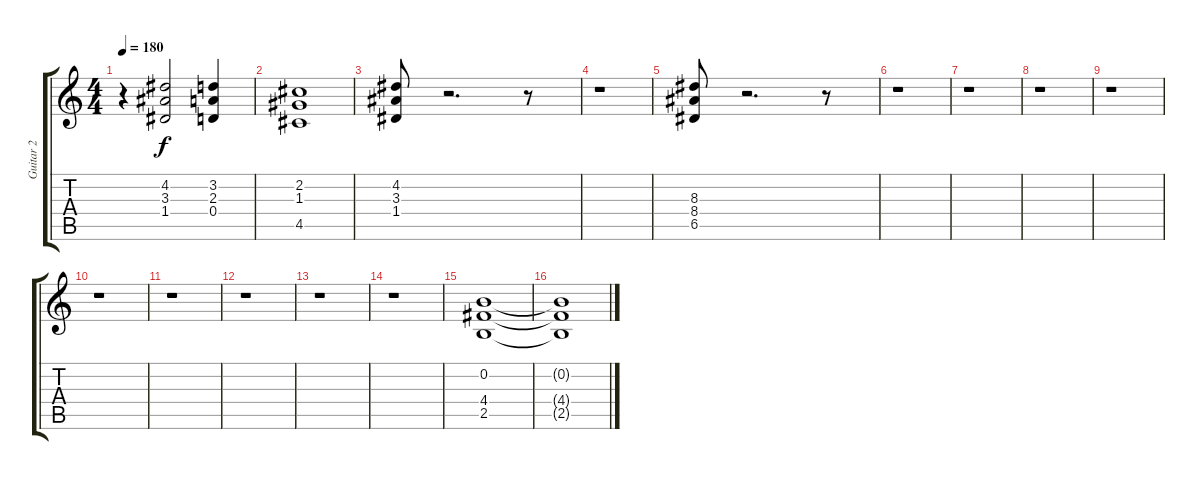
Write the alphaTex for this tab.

\track ("Guitar 2" "Guitar 2") {instrument distortionguitar}
\staff {score tabs}
\tuning (E4 B3 G3 D3 A2 E2) {hide}
\ts (4 4)
\tempo 180
\clef g2
\ks c
r.4{dy f} (4.2 3.3 1.4).2 (3.2 2.3 0.4).4 |
(2.2 1.3 4.5).1 |
(4.2 3.3 1.4).8 r.2{d} r.8 |
r.1 |
(8.3 8.4 6.5).8 r.2{d} r.8 |
r.1 |
r.1 |
r.1 |
r.1 |
r.1 |
r.1 |
r.1 |
r.1 |
r.1 |
(0.2 4.4 2.5).1 |
(0.2{t} 4.4{t} 2.5{t}).1
